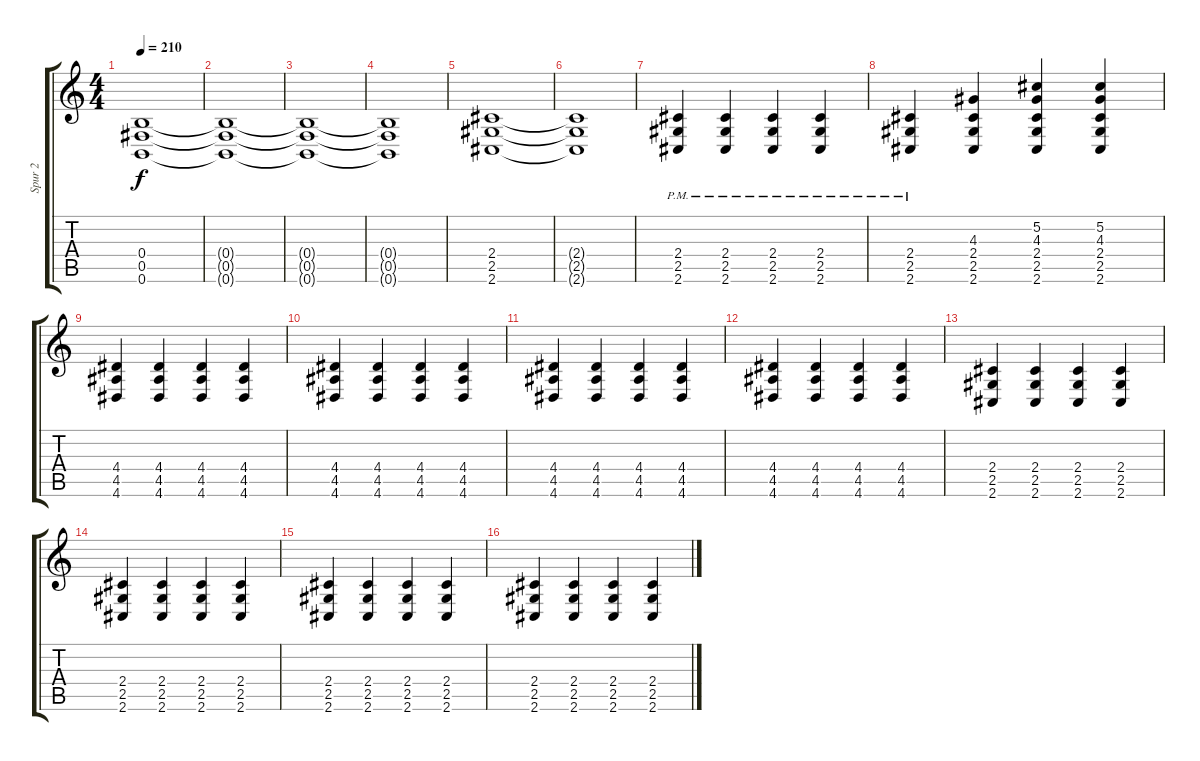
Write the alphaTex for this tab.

\track ("Spur 2" "Spur 2") {instrument distortionguitar}
\staff {score tabs}
\tuning (Db4 Ab3 E3 B2 Gb2 B1) {hide}
\ts (4 4)
\tempo 210
\clef g2
\ks c
(0.4 0.5 0.6).1{dy f} |
(0.4{t} 0.5{t} 0.6{t}).1 |
(0.4{t} 0.5{t} 0.6{t}).1 |
(0.4{t} 0.5{t} 0.6{t}).1 |
(2.4 2.5 2.6).1 |
(2.4{t} 2.5{t} 2.6{t}).1 |
(2.4{pm} 2.5{pm} 2.6{pm}).4 (2.4{pm} 2.5{pm} 2.6{pm}).4 (2.4{pm} 2.5{pm} 2.6{pm}).4 (2.4{pm} 2.5{pm} 2.6{pm}).4 |
(2.4{pm} 2.5{pm} 2.6{pm}).4 (4.3 2.4 2.5 2.6).4 (5.2 4.3 2.4 2.5 2.6).4 (5.2 4.3 2.4 2.5 2.6).4 |
(4.4 4.5 4.6).4 (4.4 4.5 4.6).4 (4.4 4.5 4.6).4 (4.4 4.5 4.6).4 |
(4.4 4.5 4.6).4 (4.4 4.5 4.6).4 (4.4 4.5 4.6).4 (4.4 4.5 4.6).4 |
(4.4 4.5 4.6).4 (4.4 4.5 4.6).4 (4.4 4.5 4.6).4 (4.4 4.5 4.6).4 |
(4.4 4.5 4.6).4 (4.4 4.5 4.6).4 (4.4 4.5 4.6).4 (4.4 4.5 4.6).4 |
(2.4 2.5 2.6).4 (2.4 2.5 2.6).4 (2.4 2.5 2.6).4 (2.4 2.5 2.6).4 |
(2.4 2.5 2.6).4 (2.4 2.5 2.6).4 (2.4 2.5 2.6).4 (2.4 2.5 2.6).4 |
(2.4 2.5 2.6).4 (2.4 2.5 2.6).4 (2.4 2.5 2.6).4 (2.4 2.5 2.6).4 |
(2.4 2.5 2.6).4 (2.4 2.5 2.6).4 (2.4 2.5 2.6).4 (2.4 2.5 2.6).4
